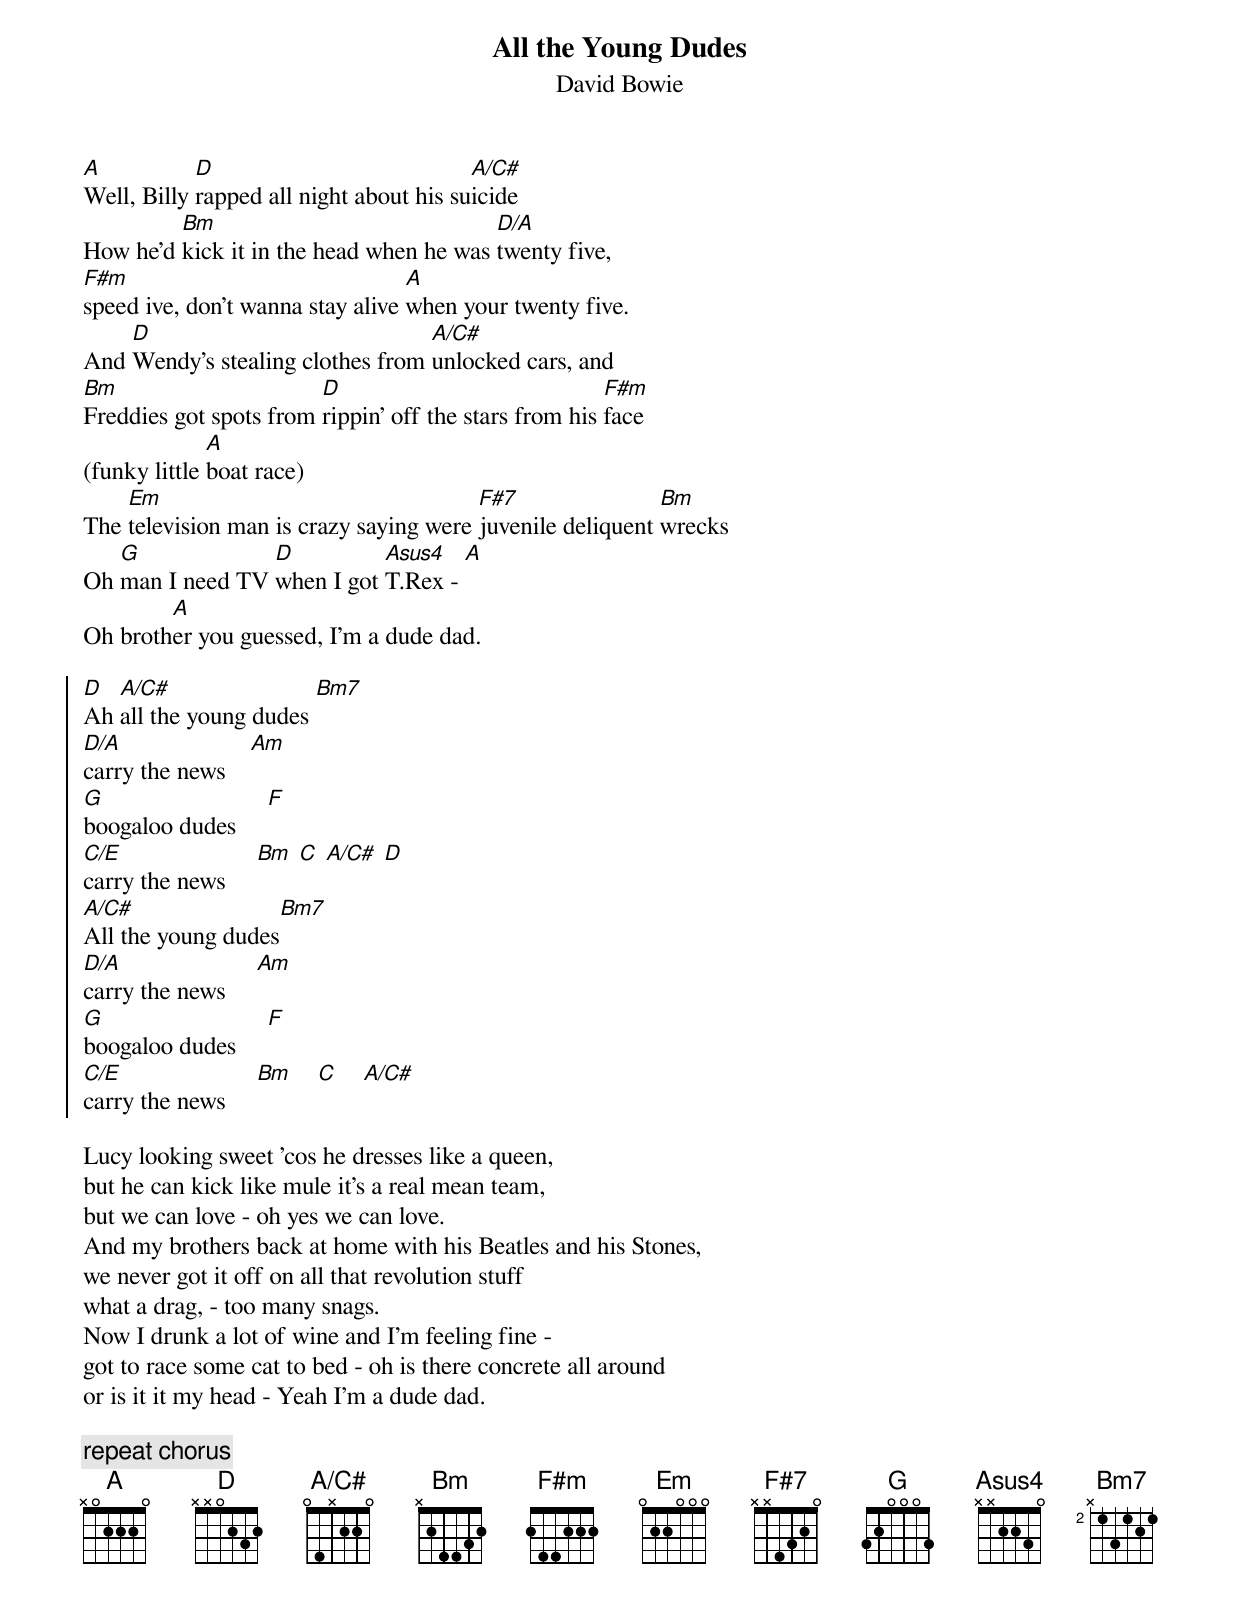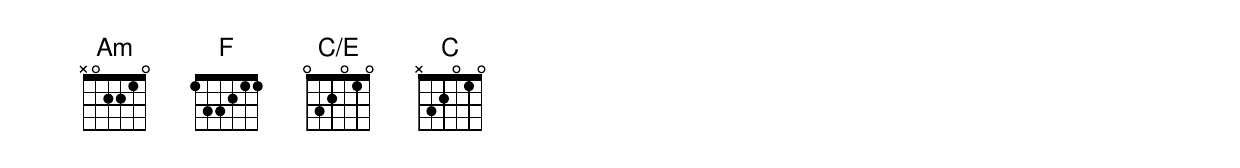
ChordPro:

{title: All the Young Dudes}
{subtitle: David Bowie}
{define: C/E base-fret 0 frets 0 3 2 0 1 0 }
{define: A/C# base-fret 0 frets 0 4 -1 2 2 0}

[A]Well, Billy [D]rapped all night about his su[A/C#]icide
How he'd [Bm]kick it in the head when he was [D/A]twenty five,
[F#m]speed ive, don't wanna stay alive [A]when your twenty five.
And [D]Wendy's stealing clothes from [A/C#]unlocked cars, and
[Bm]Freddies got spots from [D]rippin' off the stars from his [F#m]face
(funky little [A]boat race)
The [Em]television man is crazy saying were [F#7]juvenile deliquent [Bm]wrecks
Oh [G]man I need TV [D]when I got [Asus4]T.Rex - [A]
Oh broth[A]er you guessed, I'm a dude dad.

{soc}
[D]Ah [A/C#]all the young dudes [Bm7]
[D/A]carry the news    [Am]
[G]boogaloo dudes     [F]
[C/E]carry the news     [Bm] [C] [A/C#] [D]
[A/C#]All the young dudes[Bm7]
[D/A]carry the news     [Am]
[G]boogaloo dudes     [F]
[C/E]carry the news     [Bm]    [C]    [A/C#]
{eoc}

Lucy looking sweet 'cos he dresses like a queen,
but he can kick like mule it's a real mean team,
but we can love - oh yes we can love.
And my brothers back at home with his Beatles and his Stones,
we never got it off on all that revolution stuff
what a drag, - too many snags.
Now I drunk a lot of wine and I'm feeling fine -
got to race some cat to bed - oh is there concrete all around
or is it it my head - Yeah I'm a dude dad.

{c:repeat chorus}
